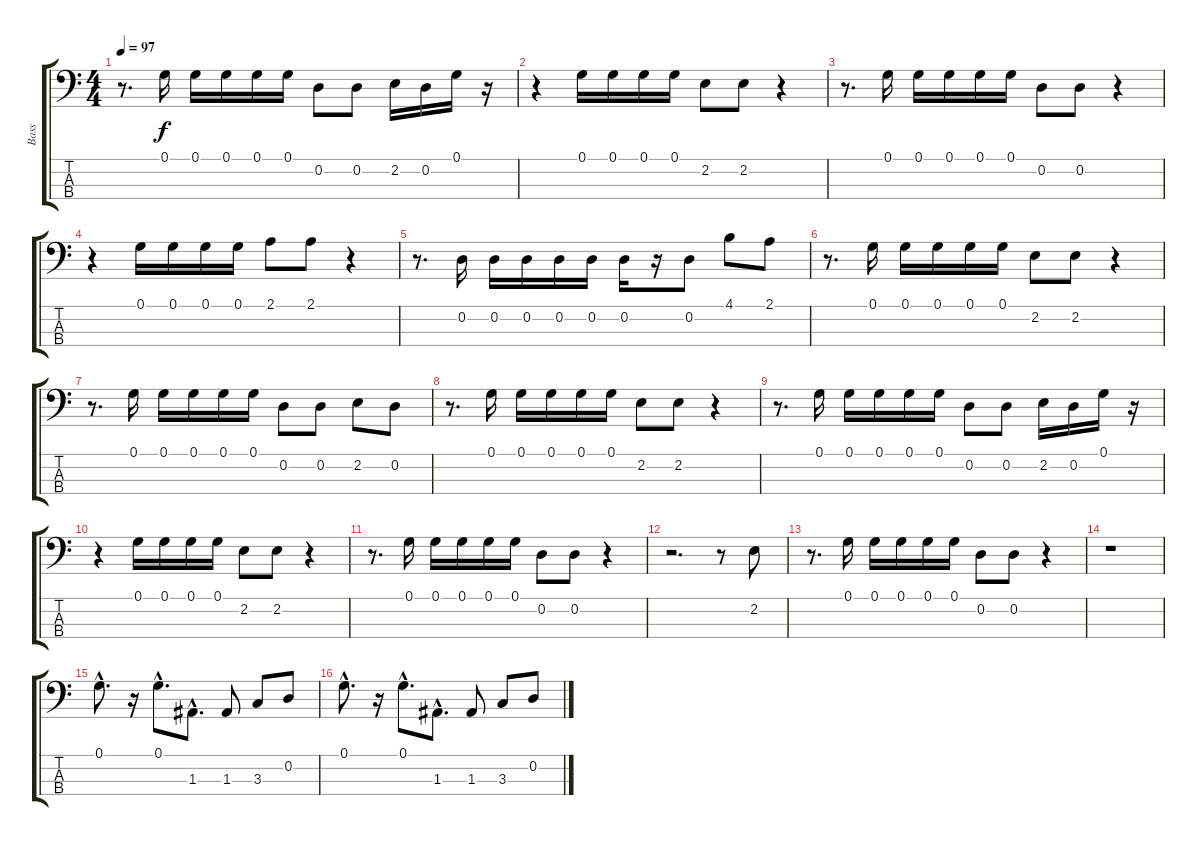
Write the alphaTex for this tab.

\track ("Bass" "Bass") {instrument fretlessbass}
\staff {score tabs}
\tuning (G2 D2 A1 E1) {hide}
\ts (4 4)
\tempo 97
\clef f4
\ks c
r.8{d dy f} 0.1.16 0.1.16 0.1.16 0.1.16 0.1.16 0.2.8 0.2.8 2.2.16 0.2.16 0.1.16 r.16 |
r.4 0.1.16 0.1.16 0.1.16 0.1.16 2.2.8 2.2.8 r.4 |
r.8{d} 0.1.16 0.1.16 0.1.16 0.1.16 0.1.16 0.2.8 0.2.8 r.4 |
r.4 0.1.16 0.1.16 0.1.16 0.1.16 2.1.8 2.1.8 r.4 |
r.8{d} 0.2.16 0.2.16 0.2.16 0.2.16 0.2.16 0.2.16 r.16 0.2.8 4.1.8 2.1.8 |
r.8{d} 0.1.16 0.1.16 0.1.16 0.1.16 0.1.16 2.2.8 2.2.8 r.4 |
r.8{d} 0.1.16 0.1.16 0.1.16 0.1.16 0.1.16 0.2.8 0.2.8 2.2.8 0.2.8 |
r.8{d} 0.1.16 0.1.16 0.1.16 0.1.16 0.1.16 2.2.8 2.2.8 r.4 |
r.8{d} 0.1.16 0.1.16 0.1.16 0.1.16 0.1.16 0.2.8 0.2.8 2.2.16 0.2.16 0.1.16 r.16 |
r.4 0.1.16 0.1.16 0.1.16 0.1.16 2.2.8 2.2.8 r.4 |
r.8{d} 0.1.16 0.1.16 0.1.16 0.1.16 0.1.16 0.2.8 0.2.8 r.4 |
r.2{d} r.8 2.2.8 |
r.8{d} 0.1.16 0.1.16 0.1.16 0.1.16 0.1.16 0.2.8 0.2.8 r.4 |
r.1 |
0.1{hac}.8{d} r.16 0.1{hac}.8{d} 1.3{hac}.8{d} 1.3.8 3.3.8 0.2.8 |
0.1{hac}.8{d} r.16 0.1{hac}.8{d} 1.3{hac}.8{d} 1.3.8 3.3.8 0.2.8
